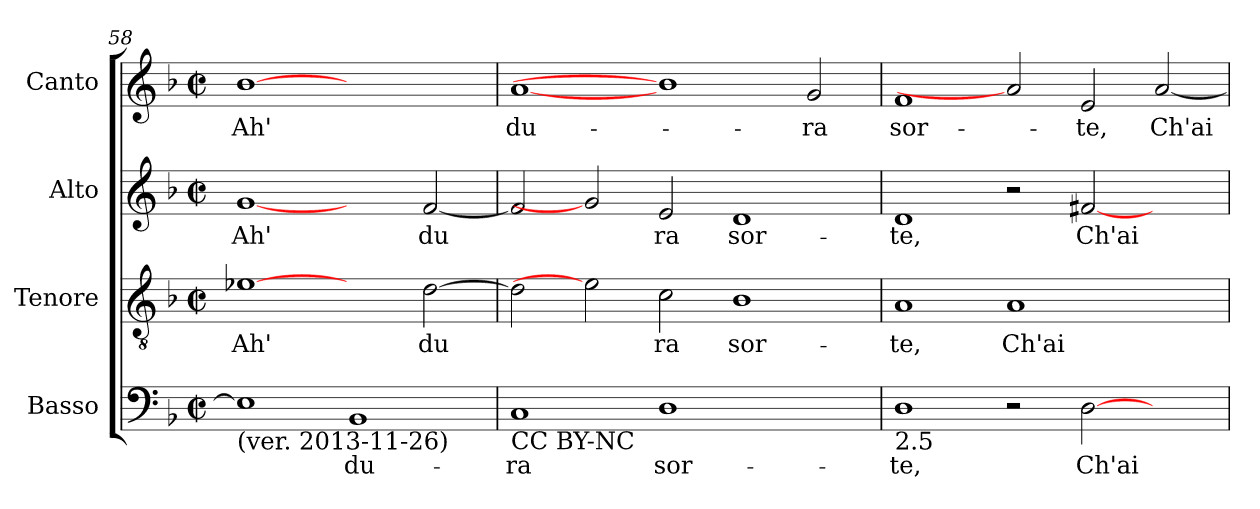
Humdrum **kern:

**kern	**text	**kern	**text	**kern	**text	**kern	**text
*part4	*part4	*part3	*part3	*part2	*part2	*part1	*part1
*staff4	*staff4	*staff3	*staff3	*staff2	*staff2	*staff1	*staff1
*I"Basso	*	*I"Tenore	*	*I"Alto	*	*I"Canto	*
*clefF4	*	*clefGv2	*	*clefG2	*	*clefG2	*
*k[b-]	*	*k[b-]	*	*k[b-]	*	*k[b-]	*
*F:	*	*F:	*	*F:	*	*F:	*
*M2/2	*	*M2/2	*	*M2/2	*	*M2/2	*
*met(c|)	*	*met(c|)	*	*met(c|)	*	*met(c|)	*
=58	=58	=58	=58	=58	=58	=58	=58
!LO:TX:b:t=(ver. 2013-11-26)	!	!	!	!	!	!	!
!	!LO:LY:b:cj	!	!LO:LY:b:cj	!	!LO:LY:b:cj	!	!LO:LY:b:cj
1E-]	.	[1e-X	Ah'	[1g	Ah'	[1b-	Ah'
!	!LO:LY:b:cj	!	!	!	!	!	!
1BB-	du-	2ryy	.	2ryy	.	1ryy	.
!	!	!	!LO:LY:b:cj	!	!LO:LY:b:cj	!	!
.	.	[>2d\	du-	[<2f/	du-	.	.
=59	=59	=59	=59	=59	=59	=59	=59
!LO:TX:b:t=CC BY-NC	!	!	!	!	!	!	!
!	!LO:LY:b:cj	!	!LO:LY:b:cj	!	!LO:LY:b:cj	!	!LO:LY:b:cj
1C	-ra	2d\]	--	2f/]	--	[1a	du-
.	.	2e-]	.	2g]	.	.	.
!	!LO:LY:b:cj	!	!LO:LY:b:cj	!	!LO:LY:b:cj	!	!
1D	sor-	2c\	-ra	2e/	-ra	1b-]	.
!	!	!	!LO:LY:b:cj	!	!LO:LY:b:cj	!	!
.	.	1B-	sor-	1d	sor-	.	.
!	!	!	!	!	!	!	!LO:LY:b:cj
2ryy	.	.	.	.	.	2g/	-ra
=60	=60	=60	=60	=60	=60	=60	=60
!LO:TX:b:t=2.5	!	!	!	!	!	!	!
!	!LO:LY:b:cj	!	!LO:LY:b:cj	!	!LO:LY:b:cj	!	!LO:LY:b:cj
1D	-te,	1A	-te,	1d	-te,	1f	sor-
!	!	!	!LO:LY:b:cj	!	!	!	!
2r	.	1A	Ch'ai-	2r	.	2a]	.
!	!LO:LY:b:cj	!	!	!	!LO:LY:b:cj	!	!LO:LY:b:cj
[>2D\	Ch'ai-	.	.	[>2f#X/	Ch'ai-	2e/	-te,
!	!	!	!	!	!	!	!LO:LY:b:cj
2ryy	.	2ryy	.	2ryy	.	[>2a/	Ch'ai-
=	=	=	=	=	=	=	=
*-	*-	*-	*-	*-	*-	*-	*-
